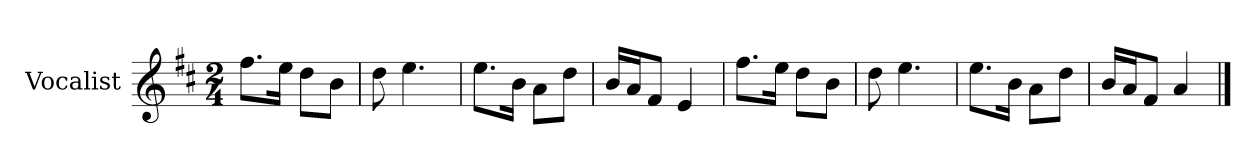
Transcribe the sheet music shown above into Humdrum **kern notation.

**kern
*part1
*staff1
*I"Vocalist
*k[f#c#]
*D:
*M2/4
=
8.ff#L
16eeJk
8ddL
8bJ
=1
8dd
4.ee
=2
8.eeL
16bJk
8aL
8ddJ
=3
16bLL
16aJ
8f#J
4e
=4
8.ff#L
16eeJk
8ddL
8bJ
=5
8dd
4.ee
=6
8.eeL
16bJk
8aL
8ddJ
=7
16bLL
16aJ
8f#J
4a
==
*-
